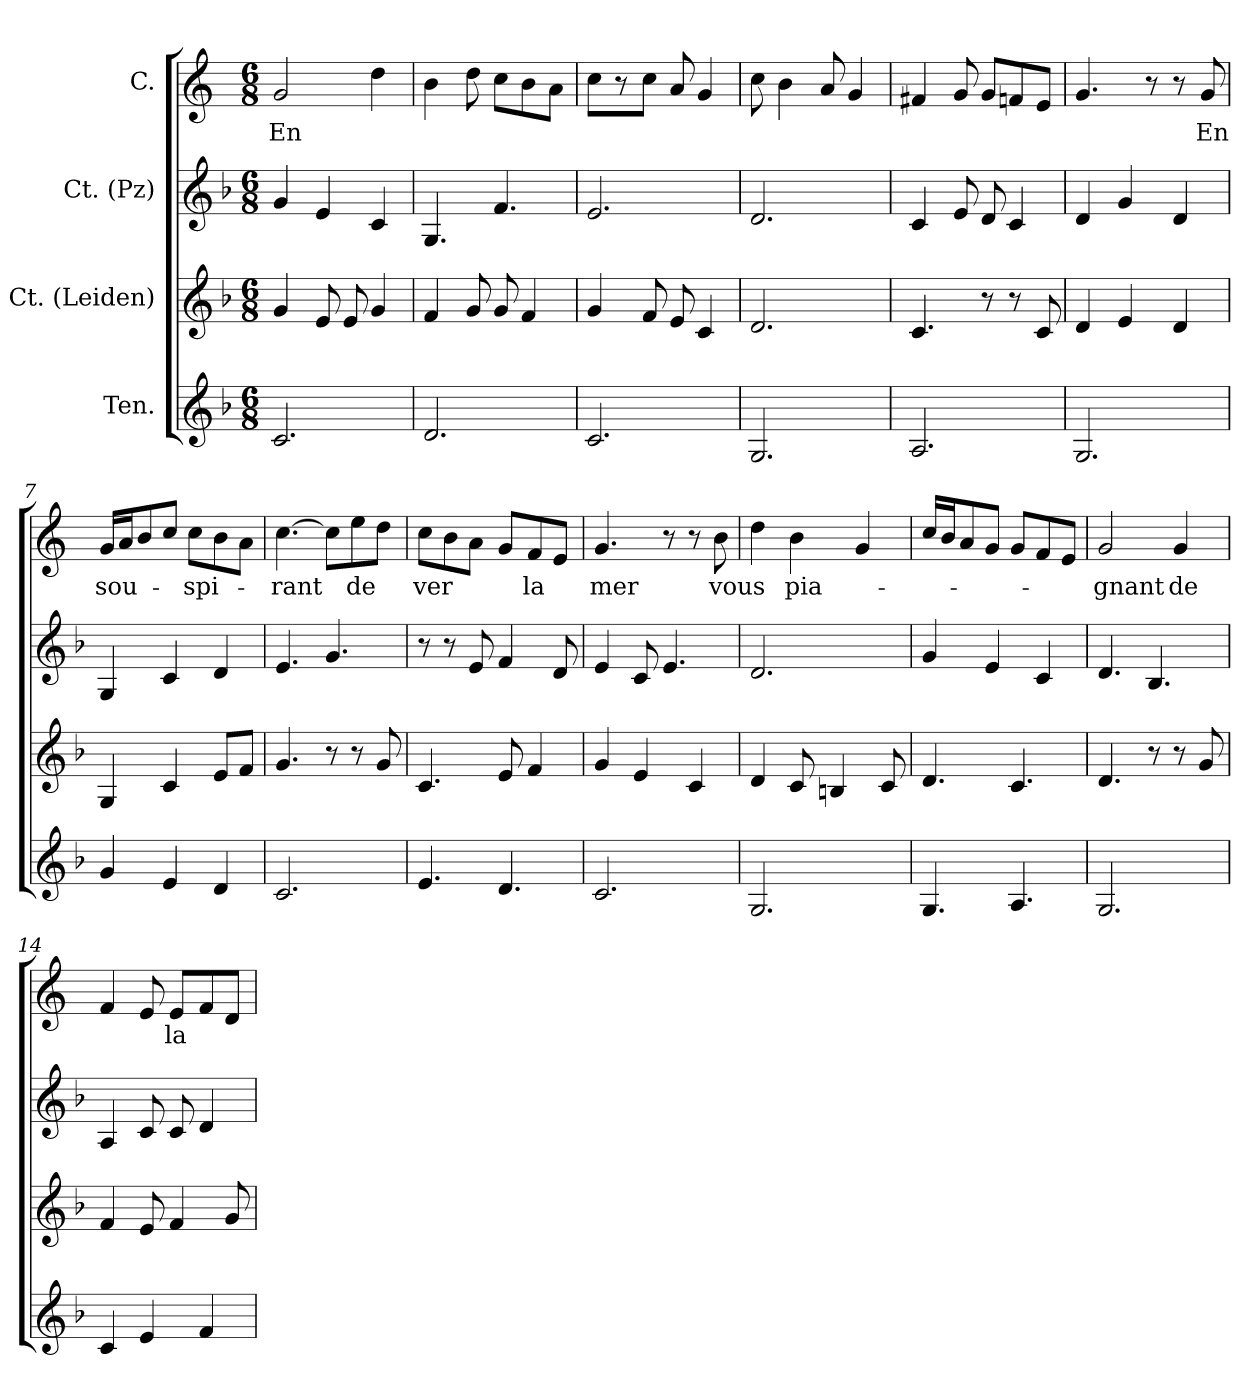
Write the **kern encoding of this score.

**kern	**kern	**kern	**kern	**text
*part4	*part3	*part2	*part1	*part1
*staff4	*staff3	*staff2	*staff1	*staff1
*I"Ten.	*I"Ct.  (Leiden)	*I"Ct. (Pz)	*I"C.	*
*clefG2	*clefG2	*clefG2	*clefG2	*
*k[b-]	*k[b-]	*k[b-]	*k[]	*
*F:	*F:	*F:	*C:	*
*M6/8	*M6/8	*M6/8	*M6/8	*
=1	=1	=1	=1	=1
!	!	!	!	!LO:LY:b
2.c/	4g/	4g/	2g/	En
.	8e/	4e/	.	.
.	8e/	.	.	.
.	4g/	4c/	4dd\	.
=2	=2	=2	=2	=2
2.d/	4f/	4.G/	4b\	.
.	8g/	.	8dd\	.
.	8g/	4.f/	8cc\L	.
.	4f/	.	8b\	.
.	.	.	8a\J	.
=3	=3	=3	=3	=3
2.c/	4g/	2.e/	8cc\L	.
.	.	.	8r	.
.	8f/	.	8cc\J	.
.	8e/	.	8a/	.
.	4c/	.	4g/	.
=4	=4	=4	=4	=4
2.G/	2.d/	2.d/	8cc\	.
.	.	.	4b\	.
.	.	.	8a/	.
.	.	.	4g/	.
=5	=5	=5	=5	=5
2.A/	4.c/	4c/	4f#X/	.
.	.	8e/	8g/	.
.	8r	8d/	8g/L	.
.	8r	4c/	8fn/	.
.	8c/	.	8e/J	.
=6	=6	=6	=6	=6
2.G/	4d/	4d/	4.g/	.
.	4e/	4g/	.	.
.	.	.	8r	.
.	4d/	4d/	8r	.
!	!	!	!	!LO:LY:b
.	.	.	8g/	En
=7	=7	=7	=7	=7
!	!	!	!	!LO:LY:b
4g/	4G/	4G/	16g/LL	sou-
.	.	.	16a/J	.
.	.	.	8b/	.
4e/	4c/	4c/	8cc/J	.
!	!	!	!	!LO:LY:b
.	.	.	8cc\L	-spi-
4d/	8e/L	4d/	8b\	.
.	8f/J	.	8a\J	.
!!LO:LB:g=z
=8	=8	=8	=8	=8
!	!	!	!	!LO:LY:b
2.c/	4.g/	4.e/	[4.cc\	-rant
.	8r	4.g/	8cc\L]	.
!	!	!	!	!LO:LY:b
.	8r	.	8ee\	de
.	8g/	.	8dd\J	.
=9	=9	=9	=9	=9
!	!	!	!	!LO:LY:b
4.e/	4.c/	8r	8cc\L	ver
.	.	8r	8b\	.
.	.	8e/	8a\J	.
4.d/	8e/	4f/	8g/L	.
!	!	!	!	!LO:LY:b
.	4f/	.	8f/	la
.	.	8d/	8e/J	.
=10	=10	=10	=10	=10
!	!	!	!	!LO:LY:b
2.c/	4g/	4e/	4.g/	mer
.	4e/	8c/	.	.
.	.	4.e/	8r	.
!	!	!	!	!LO:LY:b
.	4c/	.	8r	me
!	!	!	!	!LO:LY:b
.	.	.	8b\	vous
=11	=11	=11	=11	=11
2.G/	4d/	2.d/	4dd\	.
!	!	!	!	!LO:LY:b
.	8c/	.	4b\	pia-
.	4Bni/	.	.	.
.	.	.	4g/	.
.	8c/	.	.	.
=12	=12	=12	=12	=12
4.G/	4.d/	4g/	16cc/LL	.
.	.	.	16b/J	.
.	.	.	8a/	.
.	.	4e/	8g/J	.
4.A/	4.c/	.	8g/L	.
.	.	4c/	8f/	.
.	.	.	8e/J	.
=13	=13	=13	=13	=13
!	!	!	!	!LO:LY:b
2.G/	4.d/	4.d/	2g/	-gnant
.	8r	4.B-/	.	.
!	!	!	!	!LO:LY:b
.	8r	.	4g/	de
.	8g/	.	.	.
=14	=14	=14	=14	=14
4c/	4f/	4A/	4f/	.
4e/	8e/	8c/	8e/	.
!	!	!	!	!LO:LY:b
.	4f/	8c/	8e/L	la
4f/	.	4d/	8f/	.
.	8g/	.	8d/J	.
=	=	=	=	=
*-	*-	*-	*-	*-
